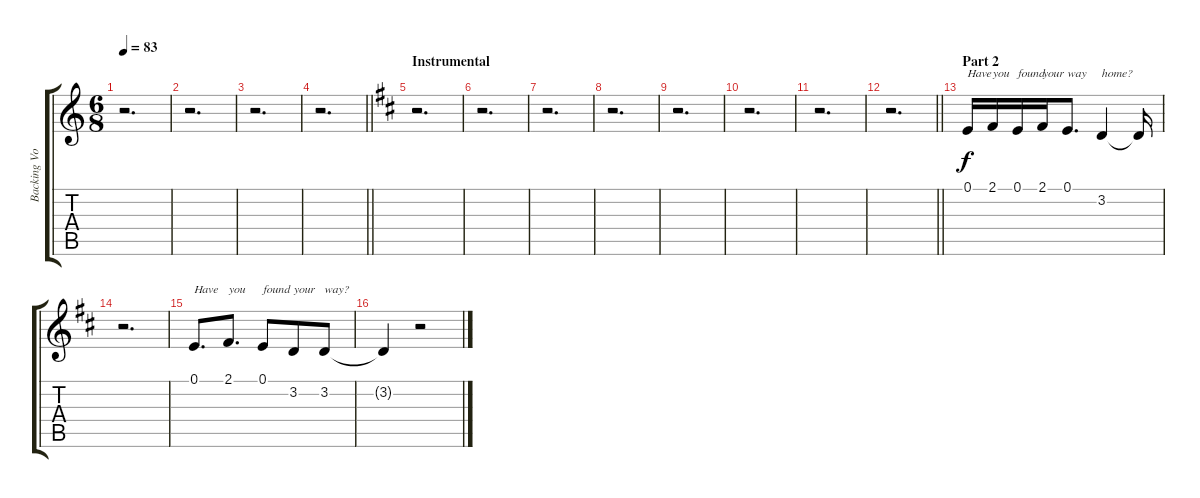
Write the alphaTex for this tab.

\track ("Backing Vocals - Ben Johnston" "Backing Vo") {instrument altosax}
\staff {score tabs}
\tuning (E4 B3 G3 D3 A2 E2) {hide}
\ts (6 8)
\tempo 83
\clef g2
\ks aminor
r.2{d dy f} |
r.2{d} |
r.2{d} |
\barLineRight lightlight
r.2{d} |
\section ("" "Instrumental")
\ks d
r.2{d} |
r.2{d} |
r.2{d} |
r.2{d} |
r.2{d} |
r.2{d} |
r.2{d} |
\barLineRight lightlight
r.2{d} |
\section ("" "Part 2")
0.1.16{txt "Have"} 2.1.16{txt "you"} 0.1.16{txt "found"} 2.1.16{txt "your"} 0.1.8{d txt "way"} 3.2.4{txt "home?"} 3.2{t}.16 |
r.2{d} |
0.1.8{d txt "Have"} 2.1.8{d txt "you"} 0.1.8{txt "found"} 3.2.8{txt "your"} 3.2.8{txt "way?"} |
3.2{t}.4 r.2
